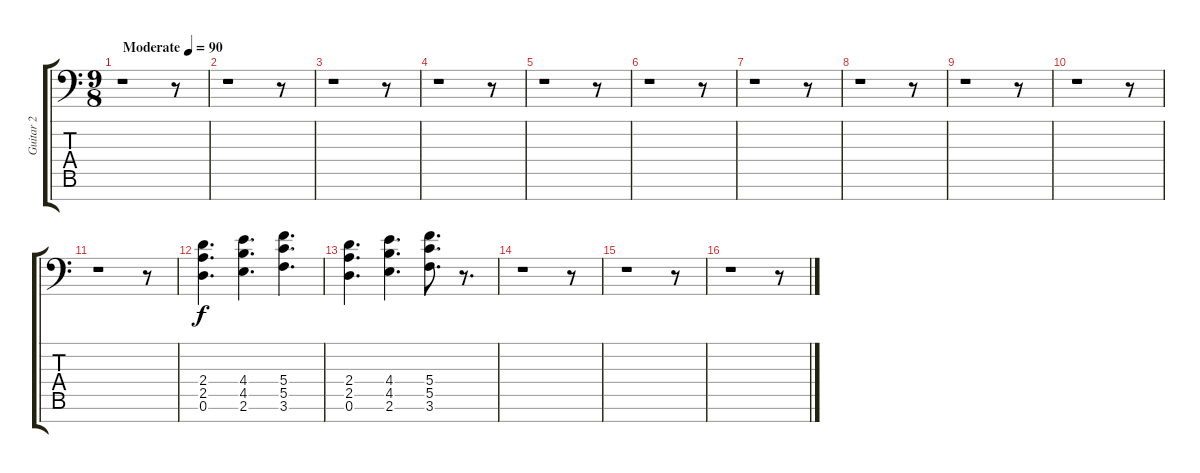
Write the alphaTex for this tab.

\track ("Guitar 2" "Guitar 2") {instrument distortionguitar}
\staff {score tabs}
\tuning (D4 A3 F3 C3 G2 D2 A1) {hide}
\ts (9 8)
\tempo (90 "Moderate")
\clef f4
\ks c
r.1{dy f instrument distortionguitar} r.8 |
r.1 r.8 |
r.1 r.8 |
r.1 r.8 |
r.1 r.8 |
r.1 r.8 |
r.1 r.8 |
r.1 r.8 |
r.1 r.8 |
r.1 r.8 |
r.1 r.8 |
(2.4 2.5 0.6).4{d} (4.4 4.5 2.6).4{d} (5.4 5.5 3.6).4{d} |
(2.4 2.5 0.6).4{d} (4.4 4.5 2.6).4{d} (5.4 5.5 3.6).8{d} r.8{d} |
r.1 r.8 |
r.1 r.8 |
r.1 r.8
